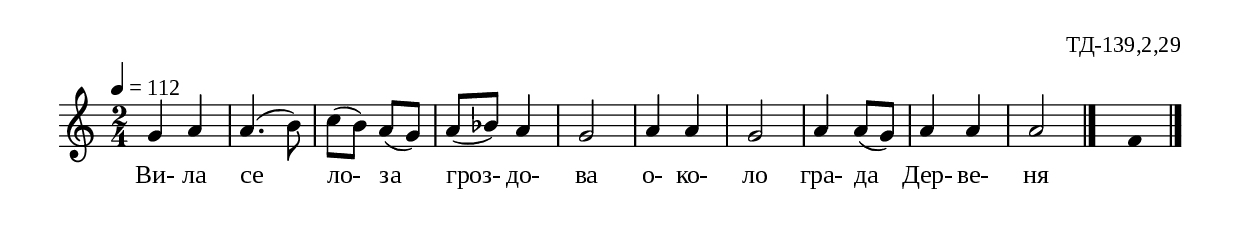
%{
sva_139_2_29
%}

\include "td-preamble.ly"

\score {
\relative c'' {
\tempo 4 = 112
\time 2/4
%\cadenzaOn
g4 a | a4.( b8) | c8([ b]) a([ g]) | a([ bes]) a4 | g2 | a4 a | g2 |
a4 a8([ g]) | a4 a | a2
 \bar "|." 
 s4 \fixB f
 \bar "|."  
}
\addlyrics { Ви- ла се ло- за гроз- до- ва о- ко- ло гра- да Дер- ве- ня }
%
\layout {
%   \context { 
%	    \Staff \remove "Time_signature_engraver" } 
  indent = #0
  line-width = 190\mm
  ragged-right=##f
}
%
\midi { 
	\context {
		\Score tempoWholesPerMinute = #(ly:make-moment 112 4)
		}
	}
}
%
\header{
  opus = "ТД-139,2,29"
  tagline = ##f
}


